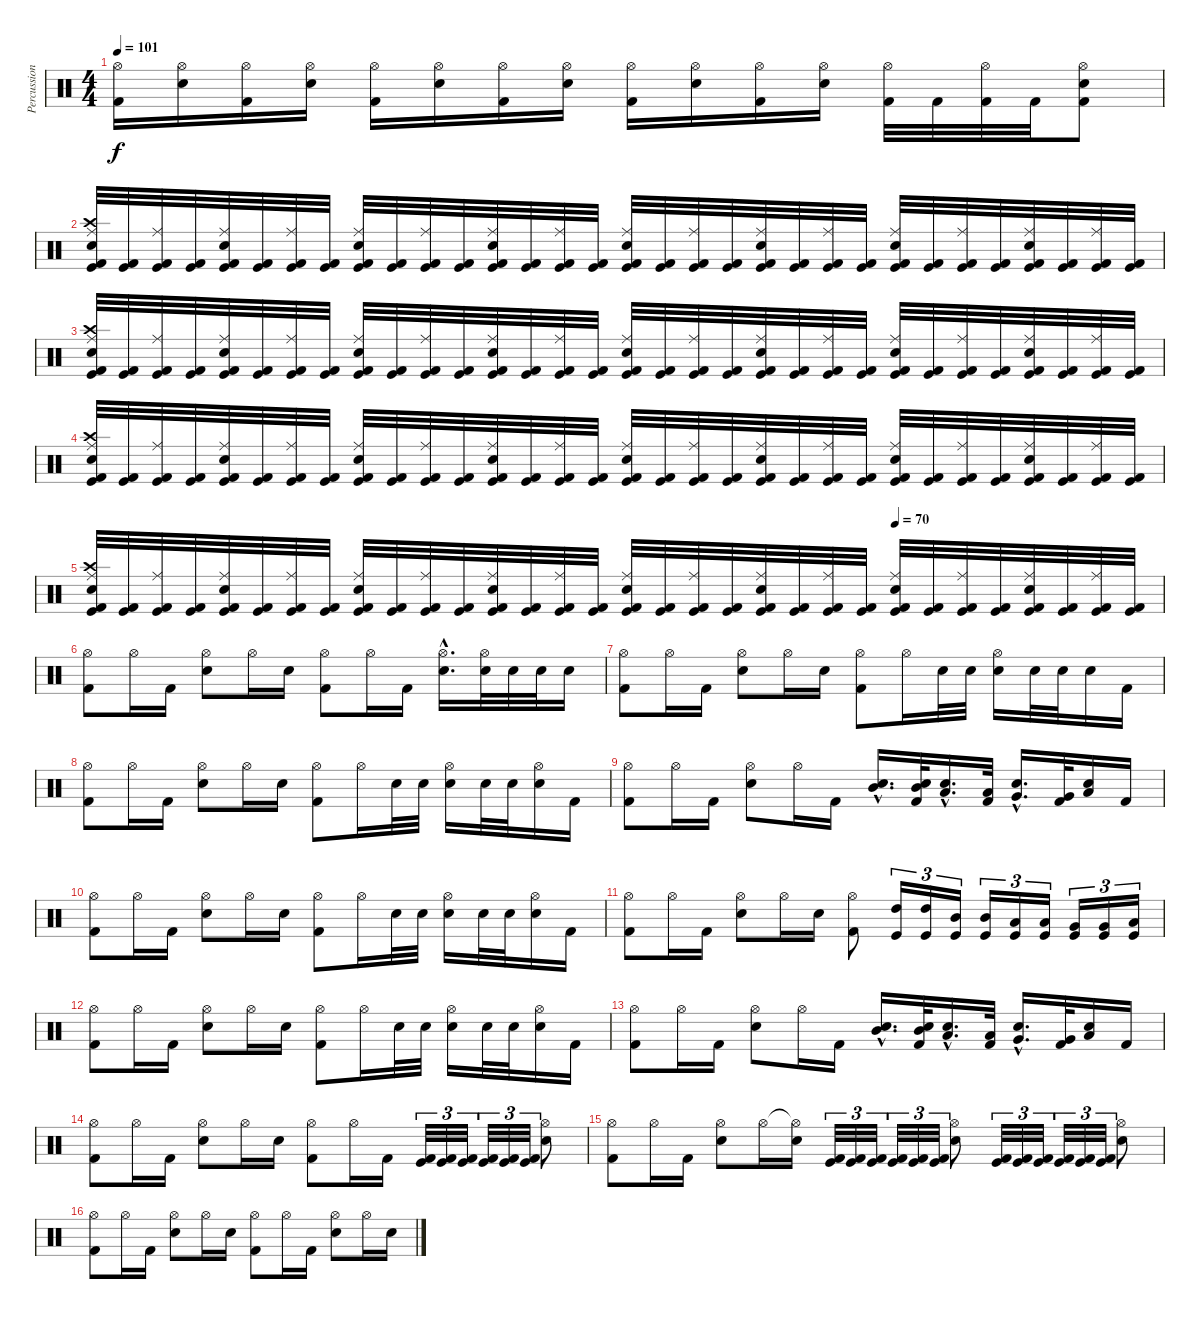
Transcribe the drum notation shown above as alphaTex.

\track ("Percussion" "Percussion") {instrument percussion}
\staff {score}
\articulation defaults
\ts (4 4)
\tempo 101
\clef neutral
\ks c
("Hi-Hat (open)" "Kick (hit) 2").16{dy f} ("Hi-Hat (open)" "Snare (hit) 2").16 ("Hi-Hat (open)" "Kick (hit) 2").16 ("Hi-Hat (open)" "Snare (hit) 2").16 ("Hi-Hat (open)" "Kick (hit) 2").16 ("Hi-Hat (open)" "Snare (hit) 2").16 ("Hi-Hat (open)" "Kick (hit) 2").16 ("Hi-Hat (open)" "Snare (hit) 2").16 ("Hi-Hat (open)" "Kick (hit) 2").16 ("Hi-Hat (open)" "Snare (hit) 2").16 ("Hi-Hat (open)" "Kick (hit) 2").16 ("Hi-Hat (open)" "Snare (hit) 2").16 ("Hi-Hat (open)" "Kick (hit) 2").32 "Kick (hit) 2".32 ("Hi-Hat (open)" "Kick (hit) 2").32 "Kick (hit) 2".32 ("Hi-Hat (open)" "Snare (hit) 2" "Kick (hit) 2").8 |
("Crash high (hit)" "Ride (middle)" "Snare (hit) 2" "Kick (hit)" "Kick (hit) 2").32 ("Kick (hit)" "Kick (hit) 2").32 ("Ride (middle)" "Kick (hit)" "Kick (hit) 2").32 ("Kick (hit)" "Kick (hit) 2").32 ("Ride (middle)" "Snare (hit) 2" "Kick (hit)" "Kick (hit) 2").32 ("Kick (hit)" "Kick (hit) 2").32 ("Ride (middle)" "Kick (hit)" "Kick (hit) 2").32 ("Kick (hit)" "Kick (hit) 2").32 ("Ride (middle)" "Snare (hit) 2" "Kick (hit)" "Kick (hit) 2").32 ("Kick (hit)" "Kick (hit) 2").32 ("Ride (middle)" "Kick (hit)" "Kick (hit) 2").32 ("Kick (hit)" "Kick (hit) 2").32 ("Ride (middle)" "Snare (hit) 2" "Kick (hit)" "Kick (hit) 2").32 ("Kick (hit)" "Kick (hit) 2").32 ("Ride (middle)" "Kick (hit)" "Kick (hit) 2").32 ("Kick (hit)" "Kick (hit) 2").32 ("Ride (middle)" "Snare (hit) 2" "Kick (hit)" "Kick (hit) 2").32 ("Kick (hit)" "Kick (hit) 2").32 ("Ride (middle)" "Kick (hit)" "Kick (hit) 2").32 ("Kick (hit)" "Kick (hit) 2").32 ("Ride (middle)" "Snare (hit) 2" "Kick (hit)" "Kick (hit) 2").32 ("Kick (hit)" "Kick (hit) 2").32 ("Ride (middle)" "Kick (hit)" "Kick (hit) 2").32 ("Kick (hit)" "Kick (hit) 2").32 ("Ride (middle)" "Snare (hit) 2" "Kick (hit)" "Kick (hit) 2").32 ("Kick (hit)" "Kick (hit) 2").32 ("Ride (middle)" "Kick (hit)" "Kick (hit) 2").32 ("Kick (hit)" "Kick (hit) 2").32 ("Ride (middle)" "Snare (hit) 2" "Kick (hit)" "Kick (hit) 2").32 ("Kick (hit)" "Kick (hit) 2").32 ("Ride (middle)" "Kick (hit)" "Kick (hit) 2").32 ("Kick (hit)" "Kick (hit) 2").32 |
("Crash high (hit)" "Ride (middle)" "Snare (hit) 2" "Kick (hit)" "Kick (hit) 2").32 ("Kick (hit)" "Kick (hit) 2").32 ("Ride (middle)" "Kick (hit)" "Kick (hit) 2").32 ("Kick (hit)" "Kick (hit) 2").32 ("Ride (middle)" "Snare (hit) 2" "Kick (hit)" "Kick (hit) 2").32 ("Kick (hit)" "Kick (hit) 2").32 ("Ride (middle)" "Kick (hit)" "Kick (hit) 2").32 ("Kick (hit)" "Kick (hit) 2").32 ("Ride (middle)" "Snare (hit) 2" "Kick (hit)" "Kick (hit) 2").32 ("Kick (hit)" "Kick (hit) 2").32 ("Ride (middle)" "Kick (hit)" "Kick (hit) 2").32 ("Kick (hit)" "Kick (hit) 2").32 ("Ride (middle)" "Snare (hit) 2" "Kick (hit)" "Kick (hit) 2").32 ("Kick (hit)" "Kick (hit) 2").32 ("Ride (middle)" "Kick (hit)" "Kick (hit) 2").32 ("Kick (hit)" "Kick (hit) 2").32 ("Ride (middle)" "Snare (hit) 2" "Kick (hit)" "Kick (hit) 2").32 ("Kick (hit)" "Kick (hit) 2").32 ("Ride (middle)" "Kick (hit)" "Kick (hit) 2").32 ("Kick (hit)" "Kick (hit) 2").32 ("Ride (middle)" "Snare (hit) 2" "Kick (hit)" "Kick (hit) 2").32 ("Kick (hit)" "Kick (hit) 2").32 ("Ride (middle)" "Kick (hit)" "Kick (hit) 2").32 ("Kick (hit)" "Kick (hit) 2").32 ("Ride (middle)" "Snare (hit) 2" "Kick (hit)" "Kick (hit) 2").32 ("Kick (hit)" "Kick (hit) 2").32 ("Ride (middle)" "Kick (hit)" "Kick (hit) 2").32 ("Kick (hit)" "Kick (hit) 2").32 ("Ride (middle)" "Snare (hit) 2" "Kick (hit)" "Kick (hit) 2").32 ("Kick (hit)" "Kick (hit) 2").32 ("Ride (middle)" "Kick (hit)" "Kick (hit) 2").32 ("Kick (hit)" "Kick (hit) 2").32 |
("Crash high (hit)" "Ride (middle)" "Snare (hit) 2" "Kick (hit)" "Kick (hit) 2").32 ("Kick (hit)" "Kick (hit) 2").32 ("Ride (middle)" "Kick (hit)" "Kick (hit) 2").32 ("Kick (hit)" "Kick (hit) 2").32 ("Ride (middle)" "Snare (hit) 2" "Kick (hit)" "Kick (hit) 2").32 ("Kick (hit)" "Kick (hit) 2").32 ("Ride (middle)" "Kick (hit)" "Kick (hit) 2").32 ("Kick (hit)" "Kick (hit) 2").32 ("Ride (middle)" "Snare (hit) 2" "Kick (hit)" "Kick (hit) 2").32 ("Kick (hit)" "Kick (hit) 2").32 ("Ride (middle)" "Kick (hit)" "Kick (hit) 2").32 ("Kick (hit)" "Kick (hit) 2").32 ("Ride (middle)" "Snare (hit) 2" "Kick (hit)" "Kick (hit) 2").32 ("Kick (hit)" "Kick (hit) 2").32 ("Ride (middle)" "Kick (hit)" "Kick (hit) 2").32 ("Kick (hit)" "Kick (hit) 2").32 ("Ride (middle)" "Snare (hit) 2" "Kick (hit)" "Kick (hit) 2").32 ("Kick (hit)" "Kick (hit) 2").32 ("Ride (middle)" "Kick (hit)" "Kick (hit) 2").32 ("Kick (hit)" "Kick (hit) 2").32 ("Ride (middle)" "Snare (hit) 2" "Kick (hit)" "Kick (hit) 2").32 ("Kick (hit)" "Kick (hit) 2").32 ("Ride (middle)" "Kick (hit)" "Kick (hit) 2").32 ("Kick (hit)" "Kick (hit) 2").32 ("Ride (middle)" "Snare (hit) 2" "Kick (hit)" "Kick (hit) 2").32 ("Kick (hit)" "Kick (hit) 2").32 ("Ride (middle)" "Kick (hit)" "Kick (hit) 2").32 ("Kick (hit)" "Kick (hit) 2").32 ("Ride (middle)" "Snare (hit) 2" "Kick (hit)" "Kick (hit) 2").32 ("Kick (hit)" "Kick (hit) 2").32 ("Ride (middle)" "Kick (hit)" "Kick (hit) 2").32 ("Kick (hit)" "Kick (hit) 2").32 |
\tempo (75 0.75)
\tempo (70 0.75)
("Crash high (hit)" "Ride (middle)" "Snare (hit) 2" "Kick (hit)" "Kick (hit) 2").32 ("Kick (hit)" "Kick (hit) 2").32 ("Ride (middle)" "Kick (hit)" "Kick (hit) 2").32 ("Kick (hit)" "Kick (hit) 2").32 ("Ride (middle)" "Snare (hit) 2" "Kick (hit)" "Kick (hit) 2").32 ("Kick (hit)" "Kick (hit) 2").32 ("Ride (middle)" "Kick (hit)" "Kick (hit) 2").32 ("Kick (hit)" "Kick (hit) 2").32 ("Ride (middle)" "Snare (hit) 2" "Kick (hit)" "Kick (hit) 2").32 ("Kick (hit)" "Kick (hit) 2").32 ("Ride (middle)" "Kick (hit)" "Kick (hit) 2").32 ("Kick (hit)" "Kick (hit) 2").32 ("Ride (middle)" "Snare (hit) 2" "Kick (hit)" "Kick (hit) 2").32 ("Kick (hit)" "Kick (hit) 2").32 ("Ride (middle)" "Kick (hit)" "Kick (hit) 2").32 ("Kick (hit)" "Kick (hit) 2").32 ("Ride (middle)" "Snare (hit) 2" "Kick (hit)" "Kick (hit) 2").32 ("Kick (hit)" "Kick (hit) 2").32 ("Ride (middle)" "Kick (hit)" "Kick (hit) 2").32 ("Kick (hit)" "Kick (hit) 2").32 ("Ride (middle)" "Snare (hit) 2" "Kick (hit)" "Kick (hit) 2").32 ("Kick (hit)" "Kick (hit) 2").32 ("Ride (middle)" "Kick (hit)" "Kick (hit) 2").32 ("Kick (hit)" "Kick (hit) 2").32 ("Ride (middle)" "Snare (hit) 2" "Kick (hit)" "Kick (hit) 2").32 ("Kick (hit)" "Kick (hit) 2").32 ("Ride (middle)" "Kick (hit)" "Kick (hit) 2").32 ("Kick (hit)" "Kick (hit) 2").32 ("Ride (middle)" "Snare (hit) 2" "Kick (hit)" "Kick (hit) 2").32 ("Kick (hit)" "Kick (hit) 2").32 ("Ride (middle)" "Kick (hit)" "Kick (hit) 2").32 ("Kick (hit)" "Kick (hit) 2").32 |
("Hi-Hat (open)" "Kick (hit) 2").8 "Hi-Hat (open)".16 "Kick (hit) 2".16 ("Hi-Hat (open)" "Snare (hit) 2").8 "Hi-Hat (open)".16 "Snare (hit) 2".16 ("Hi-Hat (open)" "Kick (hit) 2").8 "Hi-Hat (open)".16 "Kick (hit) 2".16 ("Hi-Hat (open)"{hac} "Snare (hit) 2"{hac}).16{d} ("Hi-Hat (open)" "Snare (hit) 2").32 "Snare (hit) 2".32 "Snare (hit) 2".32 "Snare (hit) 2".16 |
("Hi-Hat (open)" "Kick (hit) 2").8 "Hi-Hat (open)".16 "Kick (hit) 2".16 ("Hi-Hat (open)" "Snare (hit) 2").8 "Hi-Hat (open)".16 "Snare (hit) 2".16 ("Hi-Hat (open)" "Kick (hit) 2").8 "Hi-Hat (open)".16 "Snare (hit) 2".32 "Snare (hit) 2".32 ("Hi-Hat (open)" "Snare (hit) 2").16 "Snare (hit) 2".32 "Snare (hit) 2".32 "Snare (hit) 2".16 "Kick (hit) 2".16 |
("Hi-Hat (open)" "Kick (hit) 2").8 "Hi-Hat (open)".16 "Kick (hit) 2".16 ("Hi-Hat (open)" "Snare (hit) 2").8 "Hi-Hat (open)".16 "Snare (hit) 2".16 ("Hi-Hat (open)" "Kick (hit) 2").8 "Hi-Hat (open)".16 "Snare (hit) 2".32 "Snare (hit) 2".32 ("Hi-Hat (open)" "Snare (hit) 2").16 "Snare (hit) 2".32 "Snare (hit) 2".32 ("Hi-Hat (open)" "Snare (hit) 2").16 "Kick (hit) 2".16 |
("Hi-Hat (open)" "Kick (hit) 2").8 "Hi-Hat (open)".16 "Kick (hit) 2".16 ("Hi-Hat (open)" "Snare (hit) 2").8 "Hi-Hat (open)".16 "Kick (hit) 2".16 ("Snare (hit) 2"{hac} "Mid Tom (hit)"{hac}).16{d} ("Snare (hit) 2" "Kick (hit) 2" "Mid Tom (hit)").32 ("Snare (hit) 2"{hac} "Low Tom (hit)"{hac}).16{d} ("Kick (hit) 2" "Low Tom (hit)").32 ("Snare (hit) 2"{hac} "Very Low Tom (hit)"{hac}).16{d} ("Kick (hit) 2" "Very Low Tom (hit)").32 ("Snare (hit) 2" "Low Floor Tom (hit)").16 "Kick (hit) 2".16 |
("Hi-Hat (open)" "Kick (hit) 2").8 "Hi-Hat (open)".16 "Kick (hit) 2".16 ("Hi-Hat (open)" "Snare (hit) 2").8 "Hi-Hat (open)".16 "Snare (hit) 2".16 ("Hi-Hat (open)" "Kick (hit) 2").8 "Hi-Hat (open)".16 "Snare (hit) 2".32 "Snare (hit) 2".32 ("Hi-Hat (open)" "Snare (hit) 2").16 "Snare (hit) 2".32 "Snare (hit) 2".32 ("Hi-Hat (open)" "Snare (hit) 2").16 "Kick (hit) 2".16 |
("Hi-Hat (open)" "Kick (hit) 2").8 "Hi-Hat (open)".16 "Kick (hit) 2".16 ("Hi-Hat (open)" "Snare (hit) 2").8 "Hi-Hat (open)".16 "Snare (hit) 2".16 ("Hi-Hat (open)" "Kick (hit) 2").8 ("High Tom (hit)" "Kick (hit)").16{tu (3 2)} ("High Tom (hit)" "Kick (hit)").16{tu (3 2)} ("Mid Tom (hit)" "Kick (hit)").16{tu (3 2)} ("Mid Tom (hit)" "Kick (hit)").16{tu (3 2)} ("Low Tom (hit)" "Kick (hit)").16{tu (3 2)} ("Low Tom (hit)" "Kick (hit)").16{tu (3 2)} ("Very Low Tom (hit)" "Kick (hit)").16{tu (3 2)} ("Very Low Tom (hit)" "Kick (hit)").16{tu (3 2)} ("Low Floor Tom (hit)" "Kick (hit)").16{tu (3 2)} |
("Hi-Hat (open)" "Kick (hit) 2").8 "Hi-Hat (open)".16 "Kick (hit) 2".16 ("Hi-Hat (open)" "Snare (hit) 2").8 "Hi-Hat (open)".16 "Snare (hit) 2".16 ("Hi-Hat (open)" "Kick (hit) 2").8 "Hi-Hat (open)".16 "Snare (hit) 2".32 "Snare (hit) 2".32 ("Hi-Hat (open)" "Snare (hit) 2").16 "Snare (hit) 2".32 "Snare (hit) 2".32 ("Hi-Hat (open)" "Snare (hit) 2").16 "Kick (hit) 2".16 |
("Hi-Hat (open)" "Kick (hit) 2").8 "Hi-Hat (open)".16 "Kick (hit) 2".16 ("Hi-Hat (open)" "Snare (hit) 2").8 "Hi-Hat (open)".16 "Kick (hit) 2".16 ("Snare (hit) 2"{hac} "Mid Tom (hit)"{hac}).16{d} ("Snare (hit) 2" "Kick (hit) 2" "Mid Tom (hit)").32 ("Snare (hit) 2"{hac} "Low Tom (hit)"{hac}).16{d} ("Kick (hit) 2" "Low Tom (hit)").32 ("Snare (hit) 2"{hac} "Very Low Tom (hit)"{hac}).16{d} ("Kick (hit) 2" "Very Low Tom (hit)").32 ("Snare (hit) 2" "Low Floor Tom (hit)").16 "Kick (hit) 2".16 |
("Hi-Hat (open)" "Kick (hit) 2").8 "Hi-Hat (open)".16 "Kick (hit) 2".16 ("Hi-Hat (open)" "Snare (hit) 2").8 "Hi-Hat (open)".16 "Snare (hit) 2".16 ("Hi-Hat (open)" "Kick (hit) 2").8 "Hi-Hat (open)".16 "Kick (hit) 2".16 ("Kick (hit) 2" "Kick (hit)").32{tu (3 2)} ("Kick (hit) 2" "Kick (hit)").32{tu (3 2)} ("Kick (hit) 2" "Kick (hit)").32{tu (3 2)} ("Kick (hit) 2" "Kick (hit)").32{tu (3 2)} ("Kick (hit) 2" "Kick (hit)").32{tu (3 2)} ("Kick (hit) 2" "Kick (hit)").32{tu (3 2)} ("Hi-Hat (open)" "Snare (hit) 2").8 |
("Hi-Hat (open)" "Kick (hit) 2").8 "Hi-Hat (open)".16 "Kick (hit) 2".16 ("Hi-Hat (open)" "Snare (hit) 2").8 "Hi-Hat (open)".16 ("Hi-Hat (open)"{t} "Snare (hit) 2").16 ("Kick (hit) 2" "Kick (hit)").32{tu (3 2)} ("Kick (hit) 2" "Kick (hit)").32{tu (3 2)} ("Kick (hit) 2" "Kick (hit)").32{tu (3 2)} ("Kick (hit) 2" "Kick (hit)").32{tu (3 2)} ("Kick (hit) 2" "Kick (hit)").32{tu (3 2)} ("Kick (hit) 2" "Kick (hit)").32{tu (3 2)} ("Hi-Hat (open)" "Snare (hit) 2").8 ("Kick (hit) 2" "Kick (hit)").32{tu (3 2)} ("Kick (hit) 2" "Kick (hit)").32{tu (3 2)} ("Kick (hit) 2" "Kick (hit)").32{tu (3 2)} ("Kick (hit) 2" "Kick (hit)").32{tu (3 2)} ("Kick (hit) 2" "Kick (hit)").32{tu (3 2)} ("Kick (hit) 2" "Kick (hit)").32{tu (3 2)} ("Hi-Hat (open)" "Snare (hit) 2").8 |
("Hi-Hat (open)" "Kick (hit) 2").8 "Hi-Hat (open)".16 "Kick (hit) 2".16 ("Hi-Hat (open)" "Snare (hit) 2").8 "Hi-Hat (open)".16 "Snare (hit) 2".16 ("Hi-Hat (open)" "Kick (hit) 2").8 "Hi-Hat (open)".16 "Kick (hit) 2".16 ("Hi-Hat (open)" "Snare (hit) 2").8 "Hi-Hat (open)".16 "Snare (hit) 2".16
